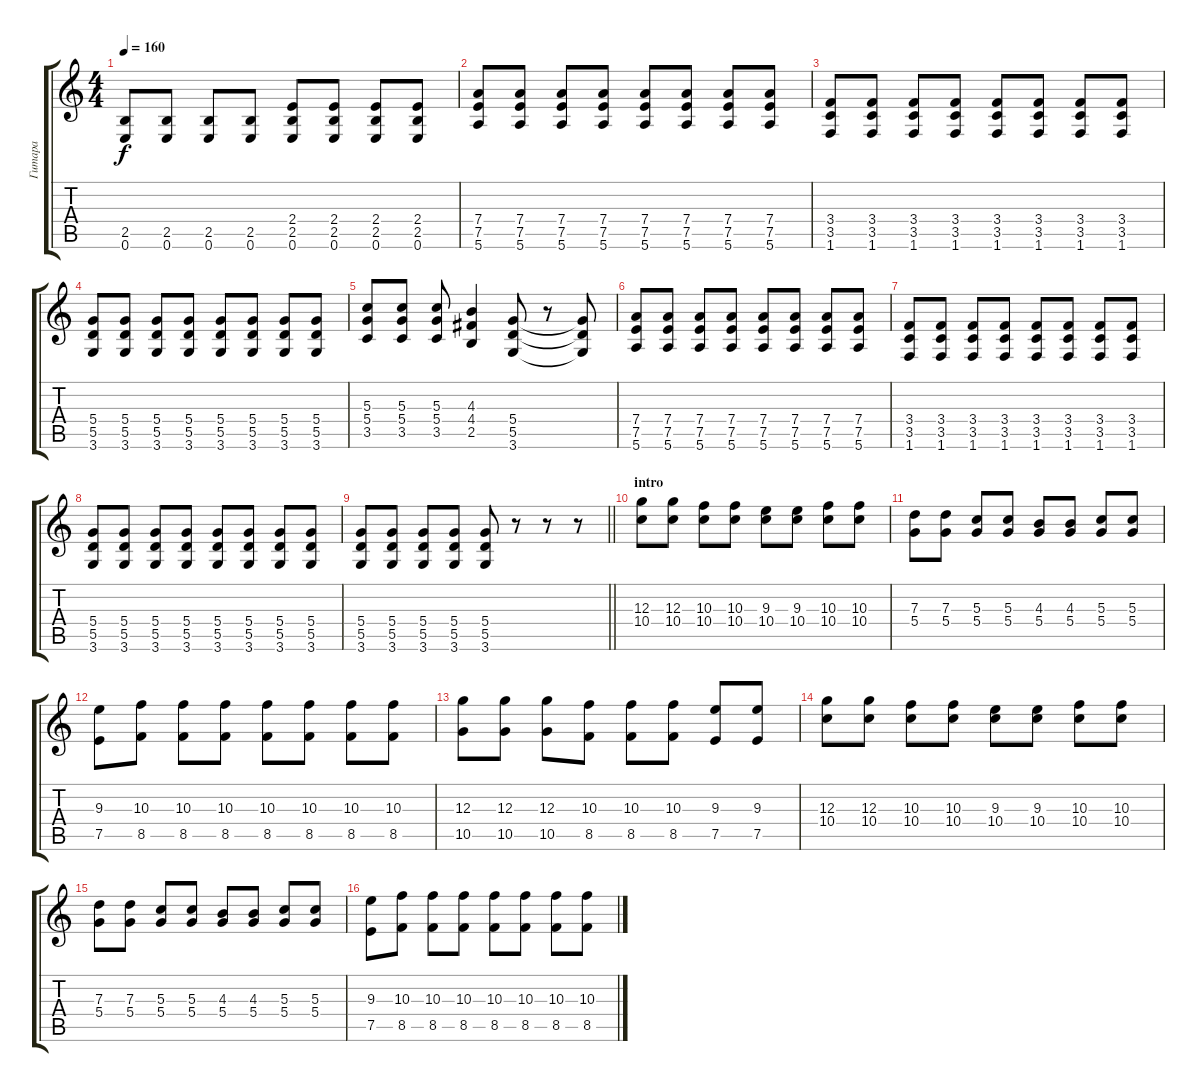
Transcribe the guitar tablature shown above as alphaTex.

\track ("Гитара" "Гитара") {instrument overdrivenguitar}
\staff {score tabs}
\tuning (E4 B3 G3 D3 A2 E2) {hide}
\ts (4 4)
\tempo 160
\clef g2
\ks c
(2.5 0.6).8{dy f} (2.5 0.6).8 (2.5 0.6).8 (2.5 0.6).8 (2.4 2.5 0.6).8 (2.4 2.5 0.6).8 (2.4 2.5 0.6).8 (2.4 2.5 0.6).8 |
(7.4 7.5 5.6).8 (7.4 7.5 5.6).8 (7.4 7.5 5.6).8 (7.4 7.5 5.6).8 (7.4 7.5 5.6).8 (7.4 7.5 5.6).8 (7.4 7.5 5.6).8 (7.4 7.5 5.6).8 |
(3.4 3.5 1.6).8 (3.4 3.5 1.6).8 (3.4 3.5 1.6).8 (3.4 3.5 1.6).8 (3.4 3.5 1.6).8 (3.4 3.5 1.6).8 (3.4 3.5 1.6).8 (3.4 3.5 1.6).8 |
(5.4 5.5 3.6).8 (5.4 5.5 3.6).8 (5.4 5.5 3.6).8 (5.4 5.5 3.6).8 (5.4 5.5 3.6).8 (5.4 5.5 3.6).8 (5.4 5.5 3.6).8 (5.4 5.5 3.6).8 |
(5.3 5.4 3.5).8 (5.3 5.4 3.5).8 (5.3 5.4 3.5).8 (4.3 4.4 2.5).4 (5.4 5.5 3.6).8 r.8 (5.4{t} 5.5{t} 3.6{t}).8 |
(7.4 7.5 5.6).8 (7.4 7.5 5.6).8 (7.4 7.5 5.6).8 (7.4 7.5 5.6).8 (7.4 7.5 5.6).8 (7.4 7.5 5.6).8 (7.4 7.5 5.6).8 (7.4 7.5 5.6).8 |
(3.4 3.5 1.6).8 (3.4 3.5 1.6).8 (3.4 3.5 1.6).8 (3.4 3.5 1.6).8 (3.4 3.5 1.6).8 (3.4 3.5 1.6).8 (3.4 3.5 1.6).8 (3.4 3.5 1.6).8 |
(5.4 5.5 3.6).8 (5.4 5.5 3.6).8 (5.4 5.5 3.6).8 (5.4 5.5 3.6).8 (5.4 5.5 3.6).8 (5.4 5.5 3.6).8 (5.4 5.5 3.6).8 (5.4 5.5 3.6).8 |
\barLineRight lightlight
(5.4 5.5 3.6).8 (5.4 5.5 3.6).8 (5.4 5.5 3.6).8 (5.4 5.5 3.6).8 (5.4 5.5 3.6).8 r.8 r.8 r.8 |
\section ("" "intro")
(12.3 10.4).8 (12.3 10.4).8 (10.3 10.4).8 (10.3 10.4).8 (9.3 10.4).8 (9.3 10.4).8 (10.3 10.4).8 (10.3 10.4).8 |
(7.3 5.4).8 (7.3 5.4).8 (5.3 5.4).8 (5.3 5.4).8 (4.3 5.4).8 (4.3 5.4).8 (5.3 5.4).8 (5.3 5.4).8 |
(9.3 7.5).8 (10.3 8.5).8 (10.3 8.5).8 (10.3 8.5).8 (10.3 8.5).8 (10.3 8.5).8 (10.3 8.5).8 (10.3 8.5).8 |
(12.3 10.5).8 (12.3 10.5).8 (12.3 10.5).8 (10.3 8.5).8 (10.3 8.5).8 (10.3 8.5).8 (9.3 7.5).8 (9.3 7.5).8 |
(12.3 10.4).8 (12.3 10.4).8 (10.3 10.4).8 (10.3 10.4).8 (9.3 10.4).8 (9.3 10.4).8 (10.3 10.4).8 (10.3 10.4).8 |
(7.3 5.4).8 (7.3 5.4).8 (5.3 5.4).8 (5.3 5.4).8 (4.3 5.4).8 (4.3 5.4).8 (5.3 5.4).8 (5.3 5.4).8 |
(9.3 7.5).8 (10.3 8.5).8 (10.3 8.5).8 (10.3 8.5).8 (10.3 8.5).8 (10.3 8.5).8 (10.3 8.5).8 (10.3 8.5).8
